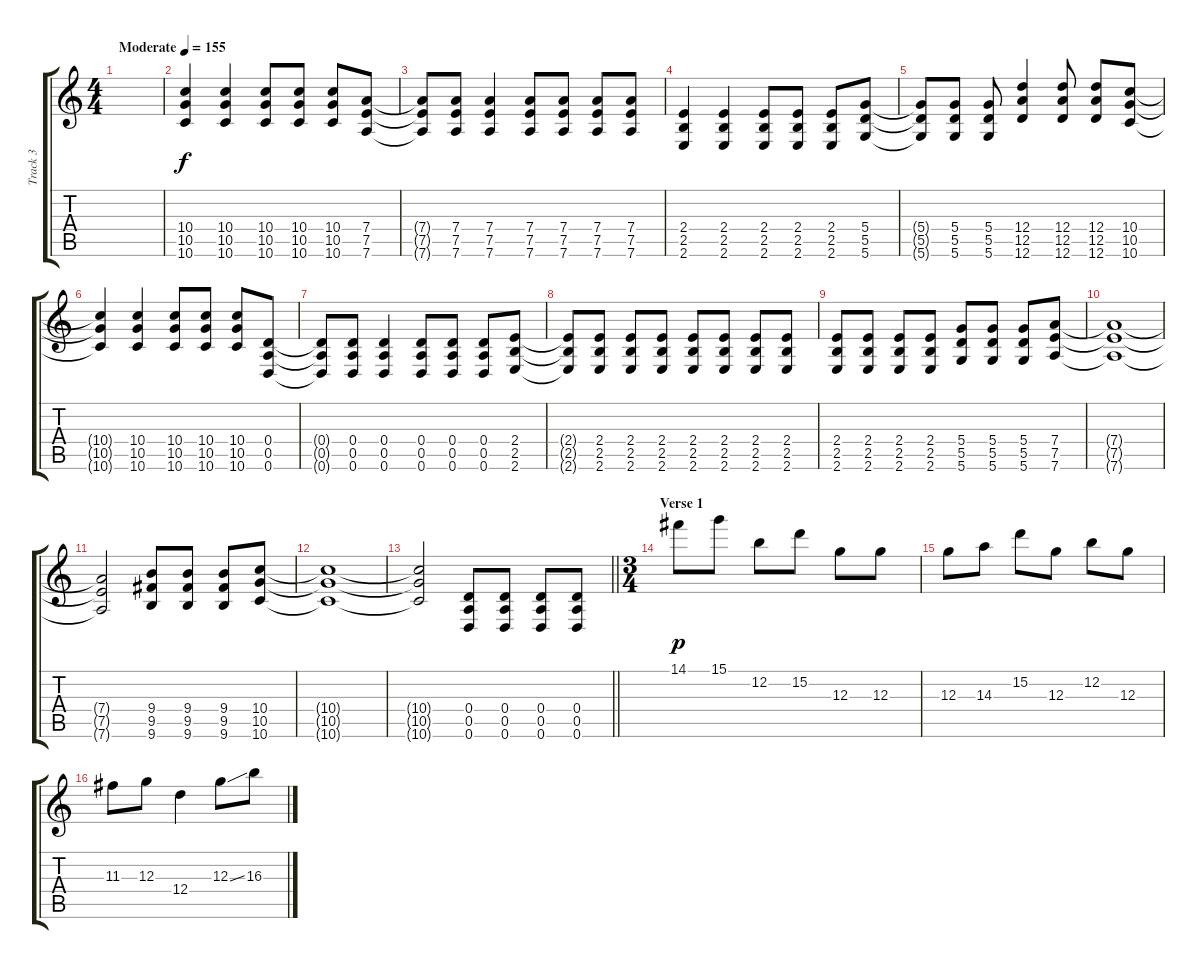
\track ("Track 3" "Track 3") {instrument overdrivenguitar}
\staff {score tabs}
\tuning (E4 B3 G3 D3 A2 D2) {hide}
\ts (4 4)
\tempo (155 "Moderate")
\clef g2
\ks c
|
(10.4 10.5 10.6).4 (10.4 10.5 10.6).4 (10.4 10.5 10.6).8 (10.4 10.5 10.6).8 (10.4 10.5 10.6).8 (7.4 7.5 7.6).8 |
(7.4{t} 7.5{t} 7.6{t}).8 (7.4 7.5 7.6).8 (7.4 7.5 7.6).4 (7.4 7.5 7.6).8 (7.4 7.5 7.6).8 (7.4 7.5 7.6).8 (7.4 7.5 7.6).8 |
(2.4 2.5 2.6).4 (2.4 2.5 2.6).4 (2.4 2.5 2.6).8 (2.4 2.5 2.6).8 (2.4 2.5 2.6).8 (5.4 5.5 5.6).8 |
(5.4{t} 5.5{t} 5.6{t}).8 (5.4 5.5 5.6).8 (5.4 5.5 5.6).8 (12.4 12.5 12.6).4 (12.4 12.5 12.6).8 (12.4 12.5 12.6).8 (10.4 10.5 10.6).8 |
(10.4{t} 10.5{t} 10.6{t}).4 (10.4 10.5 10.6).4 (10.4 10.5 10.6).8 (10.4 10.5 10.6).8 (10.4 10.5 10.6).8 (0.4 0.5 0.6).8 |
(0.4{t} 0.5{t} 0.6{t}).8 (0.4 0.5 0.6).8 (0.4 0.5 0.6).4 (0.4 0.5 0.6).8 (0.4 0.5 0.6).8 (0.4 0.5 0.6).8 (2.4 2.5 2.6).8 |
(2.4{t} 2.5{t} 2.6{t}).8 (2.4 2.5 2.6).8 (2.4 2.5 2.6).8 (2.4 2.5 2.6).8 (2.4 2.5 2.6).8 (2.4 2.5 2.6).8 (2.4 2.5 2.6).8 (2.4 2.5 2.6).8 |
(2.4 2.5 2.6).8 (2.4 2.5 2.6).8 (2.4 2.5 2.6).8 (2.4 2.5 2.6).8 (5.4 5.5 5.6).8 (5.4 5.5 5.6).8 (5.4 5.5 5.6).8 (7.4 7.5 7.6).8 |
(7.4{t} 7.5{t} 7.6{t}).1 |
(7.4{t} 7.5{t} 7.6{t}).2 (9.4 9.5 9.6).8 (9.4 9.5 9.6).8 (9.4 9.5 9.6).8 (10.4 10.5 10.6).8 |
(10.4{t} 10.5{t} 10.6{t}).1 |
\barLineRight lightlight
(10.4{t} 10.5{t} 10.6{t}).2 (0.4 0.5 0.6).8 (0.4 0.5 0.6).8 (0.4 0.5 0.6).8 (0.4 0.5 0.6).8 |
\ts (3 4)
\section ("" "Verse 1")
14.1.8{dy p} 15.1.8 12.2.8 15.2.8 12.3.8 12.3.8 |
12.3.8 14.3.8 15.2.8 12.3.8 12.2.8 12.3.8 |
11.3.8 12.3.8 12.4.4 12.3{ss}.8 16.3.8
